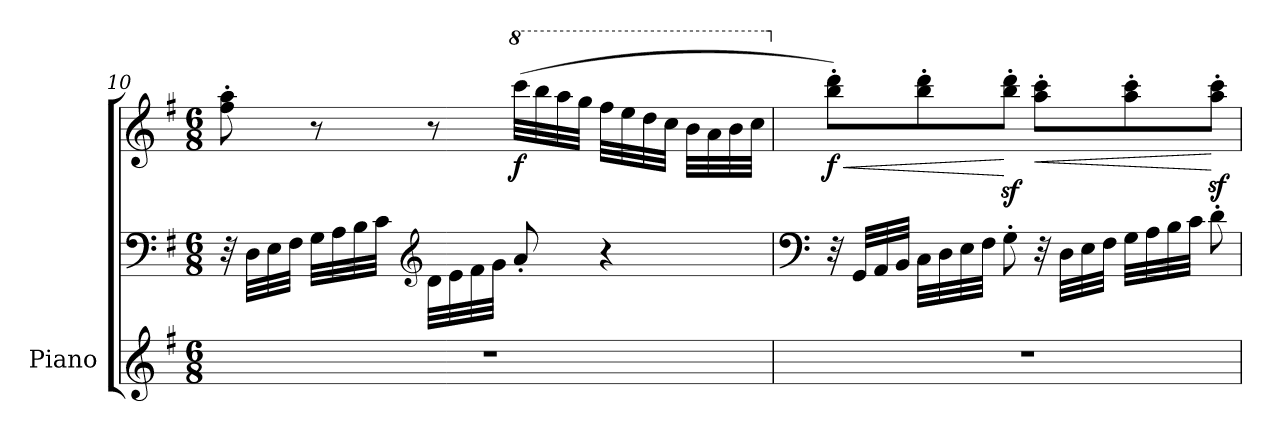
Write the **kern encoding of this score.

**kern	**kern	**kern	**dynam
*part1	*part1	*part1	*part1
*staff3	*staff2	*staff1	*staff1/2/3
*I"Piano	*	*	*
*I'Pno	*	*	*
*clefG2	*clefF4	*clefG2	*
*k[f#]	*k[f#]	*k[f#]	*
*M6/8	*M6/8	*M6/8	*
=10	=10	=10	=10
2.r	32r	8ff#\' 8aa\'	.
.	32D\LLL	.	.
.	32E\	.	.
.	32F#\JJJ	.	.
.	32G\LLL	8r	.
.	32A\	.	.
.	32B\	.	.
.	32c\JJJ	.	.
*	*clefG2	*	*
.	32d\LLL	8r	.
.	32e\	.	.
.	32f#\	.	.
.	32g\JJJ	.	.
*	*	*8va	*
!	!	!	!LO:DY:b
.	8a'/	(>32cccc\LLL	f
.	.	32bbb\	.
.	.	32aaa\	.
.	.	32ggg\JJJ	.
.	4r	32fff#\LLL	.
.	.	32eee\	.
.	.	32ddd\	.
.	.	32ccc\JJJ	.
.	.	32bb\LLL	.
.	.	32aa\	.
.	.	32bb\	.
.	.	32ccc\JJJ	.
!!LO:PB:g=z
=11	=11	=11	=11
*	*clefF4	*	*
*	*	*X8va	*
!	!	!	!LO:HP:b
!	!	!	!LO:DY:n=1:b
2.r	32r	8bb\' 8ddd\'L)	< f
.	32GG/LLL	.	.
.	32AA/	.	.
.	32BB/JJJ	.	.
.	32C\LLL	8bb\' 8ddd\'	.
.	32D\	.	.
.	32E\	.	.
.	32F#\JJJ	.	.
.	8G'\	8bb\z<' 8ddd\z<'J	[
!	!	!	!LO:HP:b
.	32r	8aa\' 8ccc\'L	<
.	32D\LLL	.	.
.	32E\	.	.
.	32F#\JJJ	.	.
.	32G\LLL	8aa\' 8ccc\'	.
.	32A\	.	.
.	32B\	.	.
.	32c\JJJ	.	.
.	8d'\	8aa\z<' 8ccc\z<'J	[
=	=	=	=
*-	*-	*-	*-
